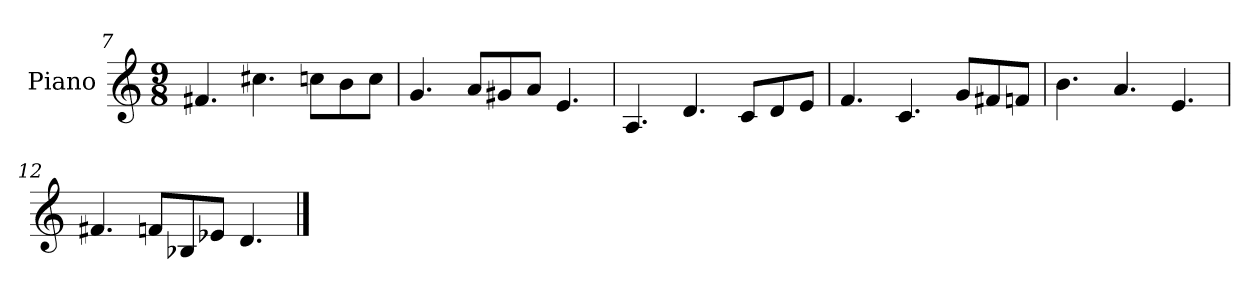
**kern
*part1
*staff1
*I"Piano
*I'Pno.
!!LO:LB:g=z
*clefG2
*k[]
*M9/8
=7
4.f#X/
4.cc#X\
8ccn\L
8b\
8cc\J
=8
4.g/
8a/L
8g#X/
8a/J
4.e/
=9
4.A/
4.d/
8c/L
8d/
8e/J
=10
4.f/
4.c/
8g/L
8f#X/
8fn/J
=11
4.b\
4.a/
4.e/
=12
4.f#X/
8fn/L
8B-X/
8e-X/J
4.d/
==
*-
